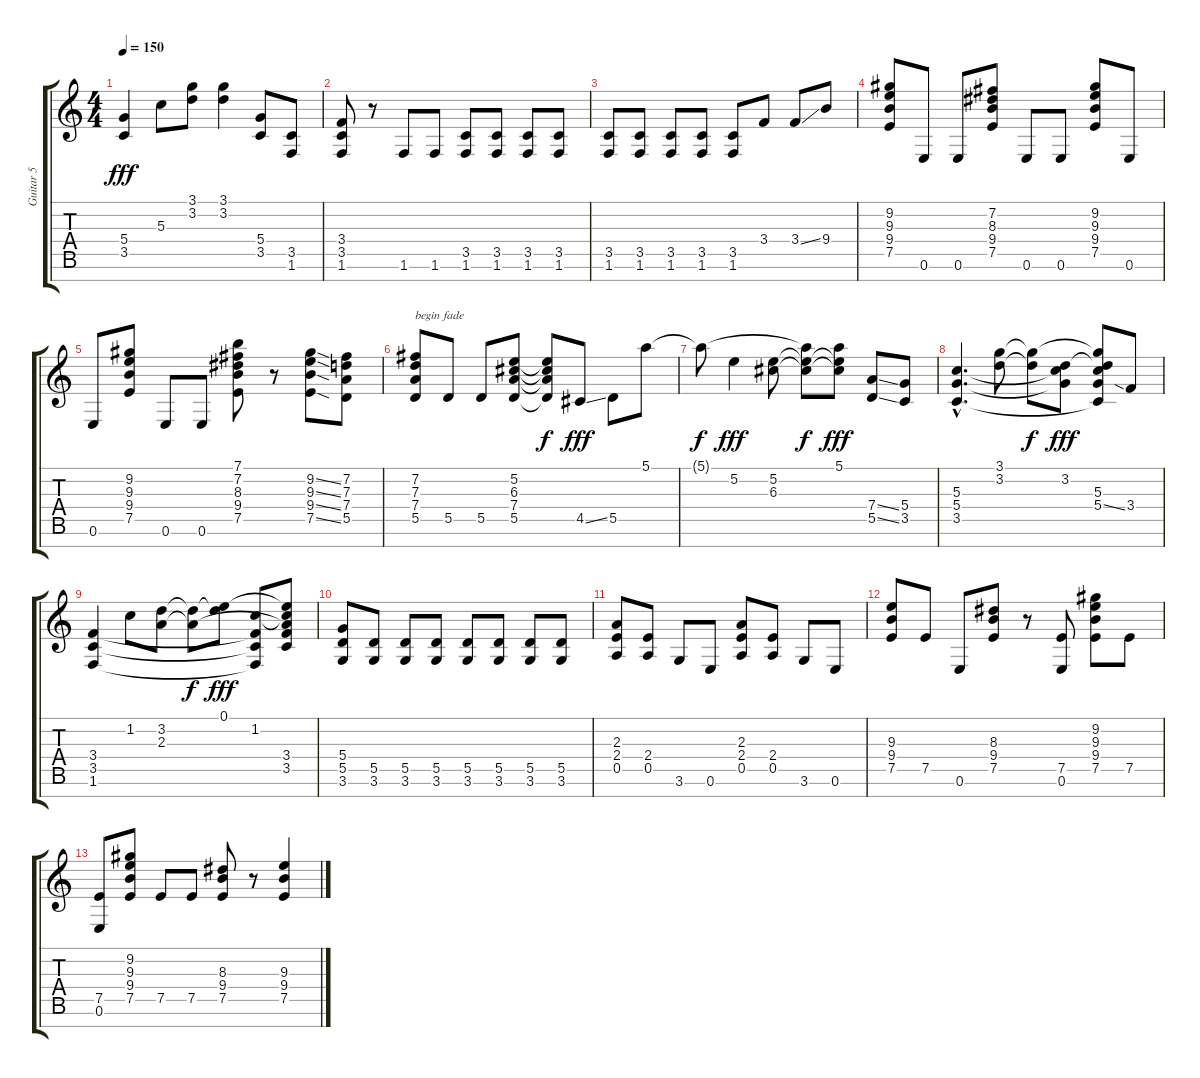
\track ("Guitar 5" "Guitar 5") {instrument distortionguitar}
\staff {score tabs}
\tuning (E4 B3 G3 D3 A2 E2 B1) {hide}
\ts (4 4)
\tempo 150
\clef g2
\ks c
(5.4 3.5).4{dy fff} 5.3.8 (3.1 3.2).8 (3.1 3.2).4 (5.4 3.5).8 (3.5 1.6).8 |
(3.4 3.5 1.6).8 r.8 1.6.8 1.6.8 (3.5 1.6).8 (3.5 1.6).8 (3.5 1.6).8 (3.5 1.6).8 |
(3.5 1.6).8 (3.5 1.6).8 (3.5 1.6).8 (3.5 1.6).8 (3.5 1.6).8 3.4.8 3.4{ss}.8 9.4.8 |
(9.2 9.3 9.4 7.5).8 0.6.8 0.6.8 (7.2 8.3 9.4 7.5).8 0.6.8 0.6.8 (9.2 9.3 9.4 7.5).8 0.6.8 |
0.6.8 (9.2 9.3 9.4 7.5).8 0.6.8 0.6.8 (7.1 7.2 8.3 9.4 7.5).8 r.8 (9.2{ss} 9.3{ss} 9.4{ss} 7.5{ss}).8 (7.2 7.3 7.4 5.5).8 |
(7.2 7.3 7.4 5.5).8{txt "begin fade" volume 11} 5.5.8 5.5.8 (5.2 6.3 7.4 5.5).8 (5.2{t} 6.3{t} 7.4{t} 5.5{t}).8{dy f} 4.5{ss}.8{dy fff} 5.5.8 5.1.8 |
5.1{t}.8{dy f} 5.2.4{dy fff} (5.2 6.3).8 (5.1{t} 5.2{t} 6.3{t}).8{dy f} (5.1 5.2{t} 6.3{t}).8{dy fff} (7.4{ss} 5.5{ss}).8 (5.4 3.5).8 |
(5.3{hac} 5.4{hac} 3.5{hac}).4{d volume 8} (3.1 3.2).8 (3.1{t} 3.2{t}).8{dy f} (3.2 5.3{t} 5.4{t}).8{dy fff} (3.1{t} 3.2{t} 5.3 5.4{ss} 3.5{t}).8 3.4.8 |
(3.4 3.5 1.6).4 1.2.8 (3.2 2.3).8 (3.2{t} 2.3{t}).8{dy f} (0.1 3.2{t}).8{dy fff} (1.2 3.4{t} 3.5{t} 1.6{t}).8 (0.1{t} 1.2{t} 2.3{t} 3.4 3.5).8 |
(5.4 5.5 3.6).8{volume 5} (5.5 3.6).8 (5.5 3.6).8 (5.5 3.6).8 (5.5 3.6).8 (5.5 3.6).8 (5.5 3.6).8 (5.5 3.6).8 |
(2.3 2.4 0.5).8 (2.4 0.5).8 3.6.8 0.6.8 (2.3 2.4 0.5).8 (2.4 0.5).8 3.6.8 0.6.8 |
(9.3 9.4 7.5).8{volume 0} 7.5.8 0.6.8 (8.3 9.4 7.5).8 r.8 (7.5 0.6).8 (9.2 9.3 9.4 7.5).8 7.5.8 |
(7.5 0.6).8 (9.2 9.3 9.4 7.5).8 7.5.8 7.5.8 (8.3 9.4 7.5).8 r.8 (9.3 9.4 7.5).4
